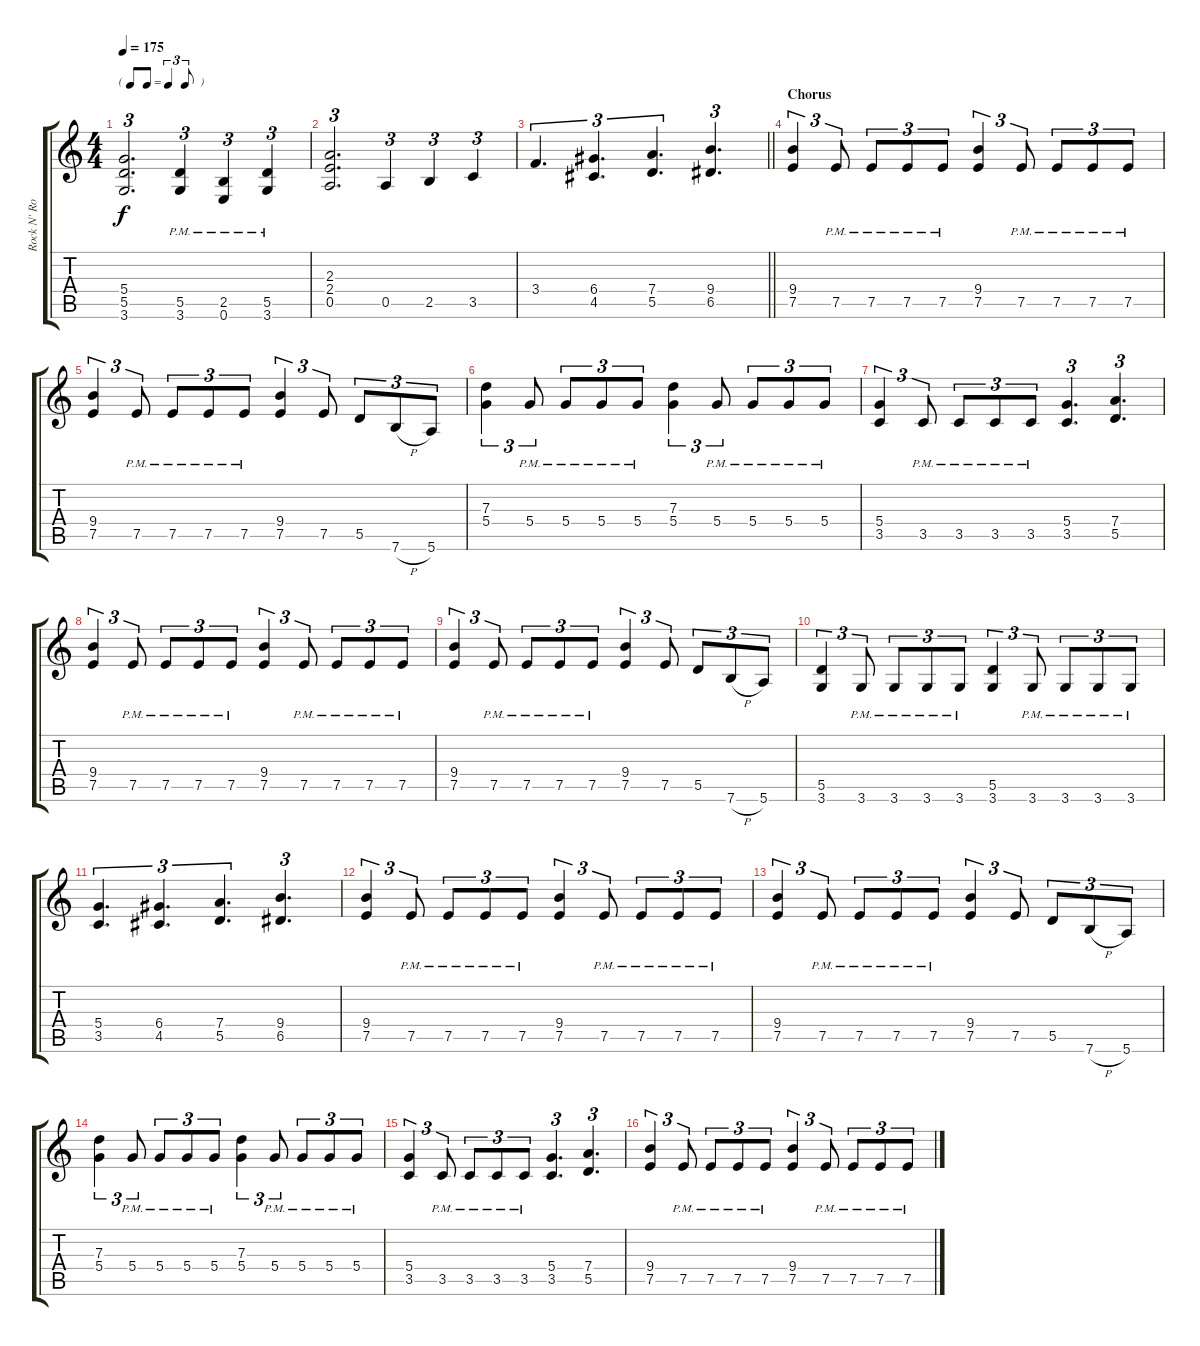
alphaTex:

\track ("Rock N' Rolf" "Rock N' Ro") {instrument distortionguitar}
\staff {score tabs}
\tuning (E4 B3 G3 D3 A2 E2) {hide}
\ts (4 4)
\tf triplet8th
\tempo 175
\clef g2
\ks c
(5.4 5.5 3.6).2{d tu (3 2) dy f} (5.5{pm} 3.6{pm}).4{tu (3 2)} (2.5{pm} 0.6{pm}).4{tu (3 2)} (5.5{pm} 3.6{pm}).4{tu (3 2)} |
(2.3 2.4 0.5).2{d tu (3 2)} 0.5.4{tu (3 2)} 2.5.4{tu (3 2)} 3.5.4{tu (3 2)} |
\barLineRight lightlight
3.4.4{d tu (3 2)} (6.4 4.5).4{d tu (3 2)} (7.4 5.5).4{d tu (3 2)} (9.4 6.5).4{d tu (3 2)} |
\section ("" "Chorus")
(9.4 7.5).4{tu (3 2)} 7.5{pm}.8{tu (3 2)} 7.5{pm}.8{tu (3 2)} 7.5{pm}.8{tu (3 2)} 7.5{pm}.8{tu (3 2)} (9.4 7.5).4{tu (3 2)} 7.5{pm}.8{tu (3 2)} 7.5{pm}.8{tu (3 2)} 7.5{pm}.8{tu (3 2)} 7.5{pm}.8{tu (3 2)} |
(9.4 7.5).4{tu (3 2)} 7.5{pm}.8{tu (3 2)} 7.5{pm}.8{tu (3 2)} 7.5{pm}.8{tu (3 2)} 7.5{pm}.8{tu (3 2)} (9.4 7.5).4{tu (3 2)} 7.5.8{tu (3 2)} 5.5.8{tu (3 2)} 7.6{h}.8{tu (3 2)} 5.6.8{tu (3 2)} |
(7.3 5.4).4{tu (3 2)} 5.4{pm}.8{tu (3 2)} 5.4{pm}.8{tu (3 2)} 5.4{pm}.8{tu (3 2)} 5.4{pm}.8{tu (3 2)} (7.3 5.4).4{tu (3 2)} 5.4{pm}.8{tu (3 2)} 5.4{pm}.8{tu (3 2)} 5.4{pm}.8{tu (3 2)} 5.4{pm}.8{tu (3 2)} |
(5.4 3.5).4{tu (3 2)} 3.5{pm}.8{tu (3 2)} 3.5{pm}.8{tu (3 2)} 3.5{pm}.8{tu (3 2)} 3.5{pm}.8{tu (3 2)} (5.4 3.5).4{d tu (3 2)} (7.4 5.5).4{d tu (3 2)} |
(9.4 7.5).4{tu (3 2)} 7.5{pm}.8{tu (3 2)} 7.5{pm}.8{tu (3 2)} 7.5{pm}.8{tu (3 2)} 7.5{pm}.8{tu (3 2)} (9.4 7.5).4{tu (3 2)} 7.5{pm}.8{tu (3 2)} 7.5{pm}.8{tu (3 2)} 7.5{pm}.8{tu (3 2)} 7.5{pm}.8{tu (3 2)} |
(9.4 7.5).4{tu (3 2)} 7.5{pm}.8{tu (3 2)} 7.5{pm}.8{tu (3 2)} 7.5{pm}.8{tu (3 2)} 7.5{pm}.8{tu (3 2)} (9.4 7.5).4{tu (3 2)} 7.5.8{tu (3 2)} 5.5.8{tu (3 2)} 7.6{h}.8{tu (3 2)} 5.6.8{tu (3 2)} |
(5.5 3.6).4{tu (3 2)} 3.6{pm}.8{tu (3 2)} 3.6{pm}.8{tu (3 2)} 3.6{pm}.8{tu (3 2)} 3.6{pm}.8{tu (3 2)} (5.5 3.6).4{tu (3 2)} 3.6{pm}.8{tu (3 2)} 3.6{pm}.8{tu (3 2)} 3.6{pm}.8{tu (3 2)} 3.6{pm}.8{tu (3 2)} |
(5.4 3.5).4{d tu (3 2)} (6.4 4.5).4{d tu (3 2)} (7.4 5.5).4{d tu (3 2)} (9.4 6.5).4{d tu (3 2)} |
(9.4 7.5).4{tu (3 2)} 7.5{pm}.8{tu (3 2)} 7.5{pm}.8{tu (3 2)} 7.5{pm}.8{tu (3 2)} 7.5{pm}.8{tu (3 2)} (9.4 7.5).4{tu (3 2)} 7.5{pm}.8{tu (3 2)} 7.5{pm}.8{tu (3 2)} 7.5{pm}.8{tu (3 2)} 7.5{pm}.8{tu (3 2)} |
(9.4 7.5).4{tu (3 2)} 7.5{pm}.8{tu (3 2)} 7.5{pm}.8{tu (3 2)} 7.5{pm}.8{tu (3 2)} 7.5{pm}.8{tu (3 2)} (9.4 7.5).4{tu (3 2)} 7.5.8{tu (3 2)} 5.5.8{tu (3 2)} 7.6{h}.8{tu (3 2)} 5.6.8{tu (3 2)} |
(7.3 5.4).4{tu (3 2)} 5.4{pm}.8{tu (3 2)} 5.4{pm}.8{tu (3 2)} 5.4{pm}.8{tu (3 2)} 5.4{pm}.8{tu (3 2)} (7.3 5.4).4{tu (3 2)} 5.4{pm}.8{tu (3 2)} 5.4{pm}.8{tu (3 2)} 5.4{pm}.8{tu (3 2)} 5.4{pm}.8{tu (3 2)} |
(5.4 3.5).4{tu (3 2)} 3.5{pm}.8{tu (3 2)} 3.5{pm}.8{tu (3 2)} 3.5{pm}.8{tu (3 2)} 3.5{pm}.8{tu (3 2)} (5.4 3.5).4{d tu (3 2)} (7.4 5.5).4{d tu (3 2)} |
(9.4 7.5).4{tu (3 2)} 7.5{pm}.8{tu (3 2)} 7.5{pm}.8{tu (3 2)} 7.5{pm}.8{tu (3 2)} 7.5{pm}.8{tu (3 2)} (9.4 7.5).4{tu (3 2)} 7.5{pm}.8{tu (3 2)} 7.5{pm}.8{tu (3 2)} 7.5{pm}.8{tu (3 2)} 7.5{pm}.8{tu (3 2)}
